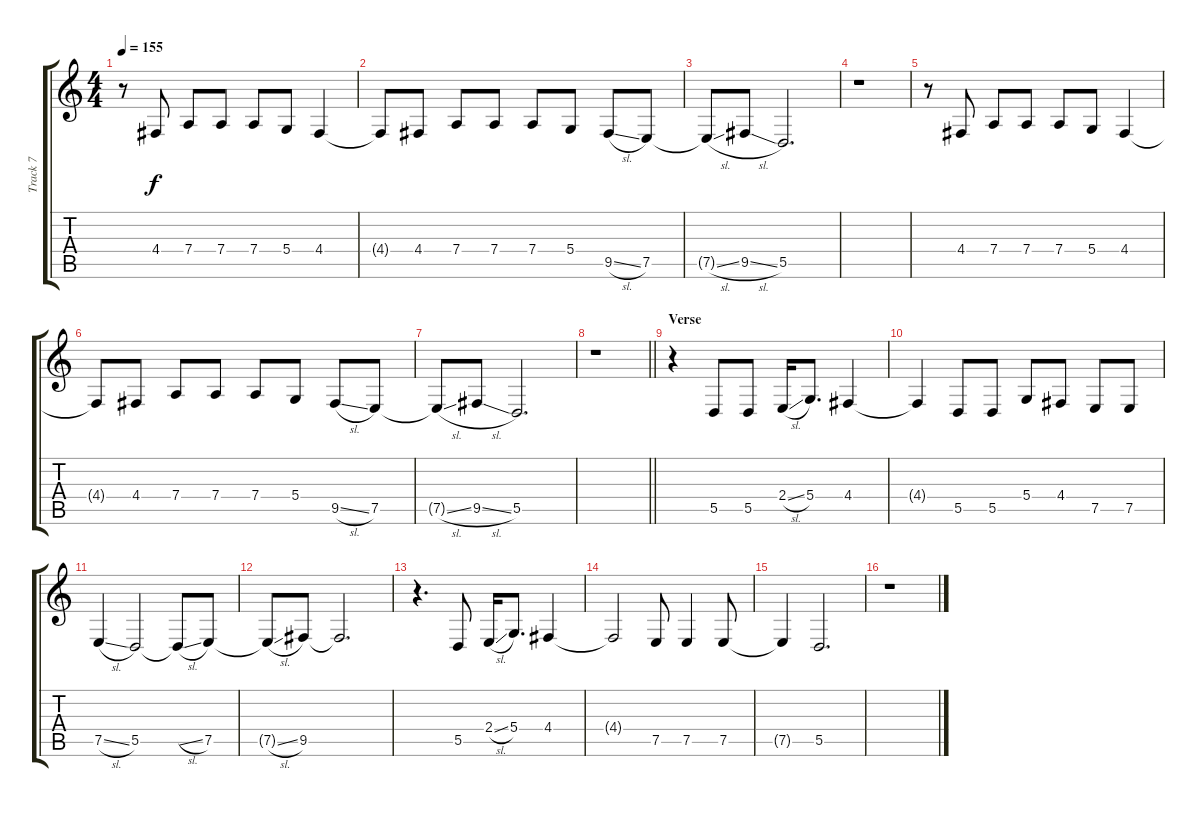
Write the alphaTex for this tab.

\track ("Track 7" "Track 7") {instrument clarinet}
\staff {score tabs}
\tuning (E4 B3 G3 D3 A2 E2) {hide}
\ts (4 4)
\tempo 155
\clef g2
\ks c
r.8{dy f} 4.4.8 7.4.8 7.4.8 7.4.8 5.4.8 4.4.4 |
4.4{t}.8 4.4.8 7.4.8 7.4.8 7.4.8 5.4.8 9.5{sl}.8 7.5.8 |
7.5{sl t}.8 9.5{sl}.8 5.5.2{d} |
r.1 |
r.8 4.4.8 7.4.8 7.4.8 7.4.8 5.4.8 4.4.4 |
4.4{t}.8 4.4.8 7.4.8 7.4.8 7.4.8 5.4.8 9.5{sl}.8 7.5.8 |
7.5{sl t}.8 9.5{sl}.8 5.5.2{d} |
\barLineRight lightlight
r.1 |
\section ("" "Verse")
r.4 5.5.8 5.5.8 2.4{sl}.16 5.4.8{d} 4.4.4 |
4.4{t}.4 5.5.8 5.5.8 5.4.8 4.4.8 7.5.8 7.5.8 |
7.5{sl}.4 5.5.2 5.5{sl t}.8 7.5.8 |
7.5{sl t}.8 9.5.8 9.5{t}.2{d} |
r.4{d} 5.5.8 2.4{sl}.16 5.4.8{d} 4.4.4 |
4.4{t}.2 7.5.8 7.5.4 7.5.8 |
7.5{t}.4 5.5.2{d} |
r.1
